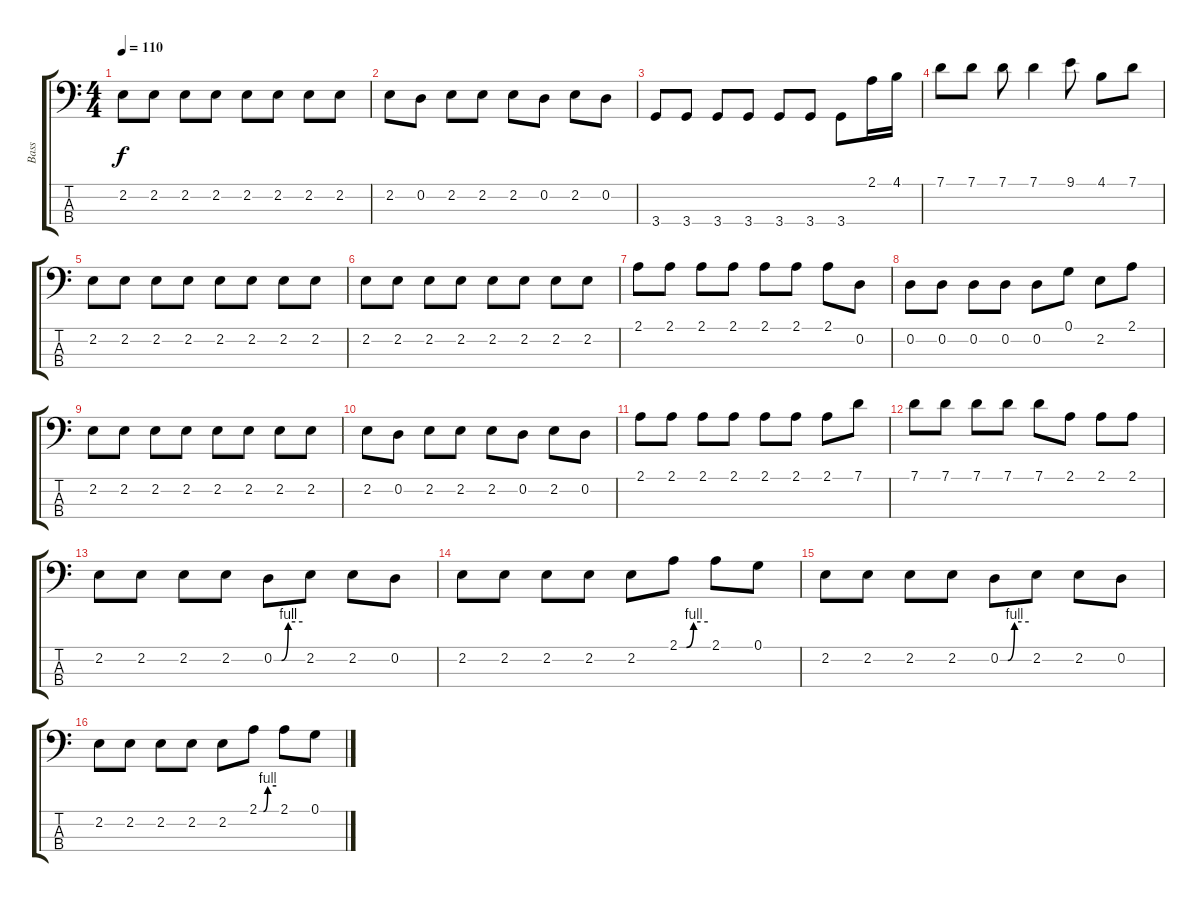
\track ("Bass" "Bass") {instrument acousticbass}
\staff {score tabs}
\tuning (G2 D2 A1 E1) {hide}
\ts (4 4)
\tempo 110
\clef f4
\ks c
2.2.8{dy f} 2.2.8 2.2.8 2.2.8 2.2.8 2.2.8 2.2.8 2.2.8 |
2.2.8 0.2.8 2.2.8 2.2.8 2.2.8 0.2.8 2.2.8 0.2.8 |
3.4.8 3.4.8 3.4.8 3.4.8 3.4.8 3.4.8 3.4.8 2.1.16 4.1.16 |
7.1.8 7.1.8 7.1.8 7.1.4 9.1.8 4.1.8 7.1.8 |
2.2.8 2.2.8 2.2.8 2.2.8 2.2.8 2.2.8 2.2.8 2.2.8 |
2.2.8 2.2.8 2.2.8 2.2.8 2.2.8 2.2.8 2.2.8 2.2.8 |
2.1.8 2.1.8 2.1.8 2.1.8 2.1.8 2.1.8 2.1.8 0.2.8 |
0.2.8 0.2.8 0.2.8 0.2.8 0.2.8 0.1.8 2.2.8 2.1.8 |
2.2.8 2.2.8 2.2.8 2.2.8 2.2.8 2.2.8 2.2.8 2.2.8 |
2.2.8 0.2.8 2.2.8 2.2.8 2.2.8 0.2.8 2.2.8 0.2.8 |
2.1.8 2.1.8 2.1.8 2.1.8 2.1.8 2.1.8 2.1.8 7.1.8 |
7.1.8 7.1.8 7.1.8 7.1.8 7.1.8 2.1.8 2.1.8 2.1.8 |
2.2.8 2.2.8 2.2.8 2.2.8 0.2{be (custom 0 0 16 0 30 4 60 4)}.8 2.2.8 2.2.8 0.2.8 |
2.2.8 2.2.8 2.2.8 2.2.8 2.2.8 2.1{be (custom 0 0 15 0 30 4 60 4)}.8 2.1.8 0.1.8 |
2.2.8 2.2.8 2.2.8 2.2.8 0.2{be (custom 0 0 16 0 30 4 60 4)}.8 2.2.8 2.2.8 0.2.8 |
2.2.8 2.2.8 2.2.8 2.2.8 2.2.8 2.1{be (custom 0 0 15 0 30 4 60 4)}.8 2.1.8 0.1.8
